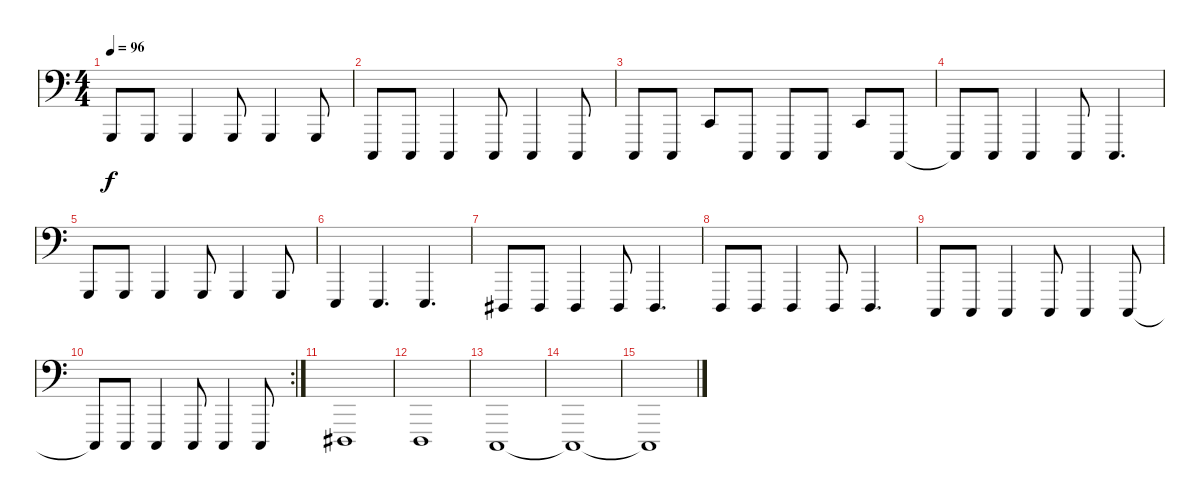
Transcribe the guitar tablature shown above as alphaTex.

\track (" " " ") {instrument acousticgrandpiano}
\staff {score}
\tuning (E3 B2 G2 D2 A1 E1 B0) {hide}
\ts (4 4)
\tempo 96
\clef f4
\ks c
3.6.8{dy f} 3.6.8 3.6.4 3.6.8 3.6.4 3.6.8 |
1.7.8 1.7.8 1.7.4 1.7.8 1.7.4 1.7.8 |
1.7.8 1.7.8 3.5.8 1.7.8 1.7.8 1.7.8 3.5.8 1.7.8 |
1.7{t}.8 1.7.8 1.7.4 1.7.8 1.7.4{d} |
3.6.8 3.6.8 3.6.4 3.6.8 3.6.4 3.6.8 |
0.6.4 0.6.4{d} 0.6.4{d} |
4.7.8 4.7.8 4.7.4 4.7.8 4.7.4{d} |
3.7.8 3.7.8 3.7.4 3.7.8 3.7.4{d} |
1.7.8 1.7.8 1.7.4 1.7.8 1.7.4 1.7.8 |
\rc 2
1.7{t}.8 1.7.8 1.7.4 1.7.8 1.7.4 1.7.8 |
4.7.1 |
3.7.1 |
1.7.1 |
1.7{t}.1 |
1.7{t}.1
